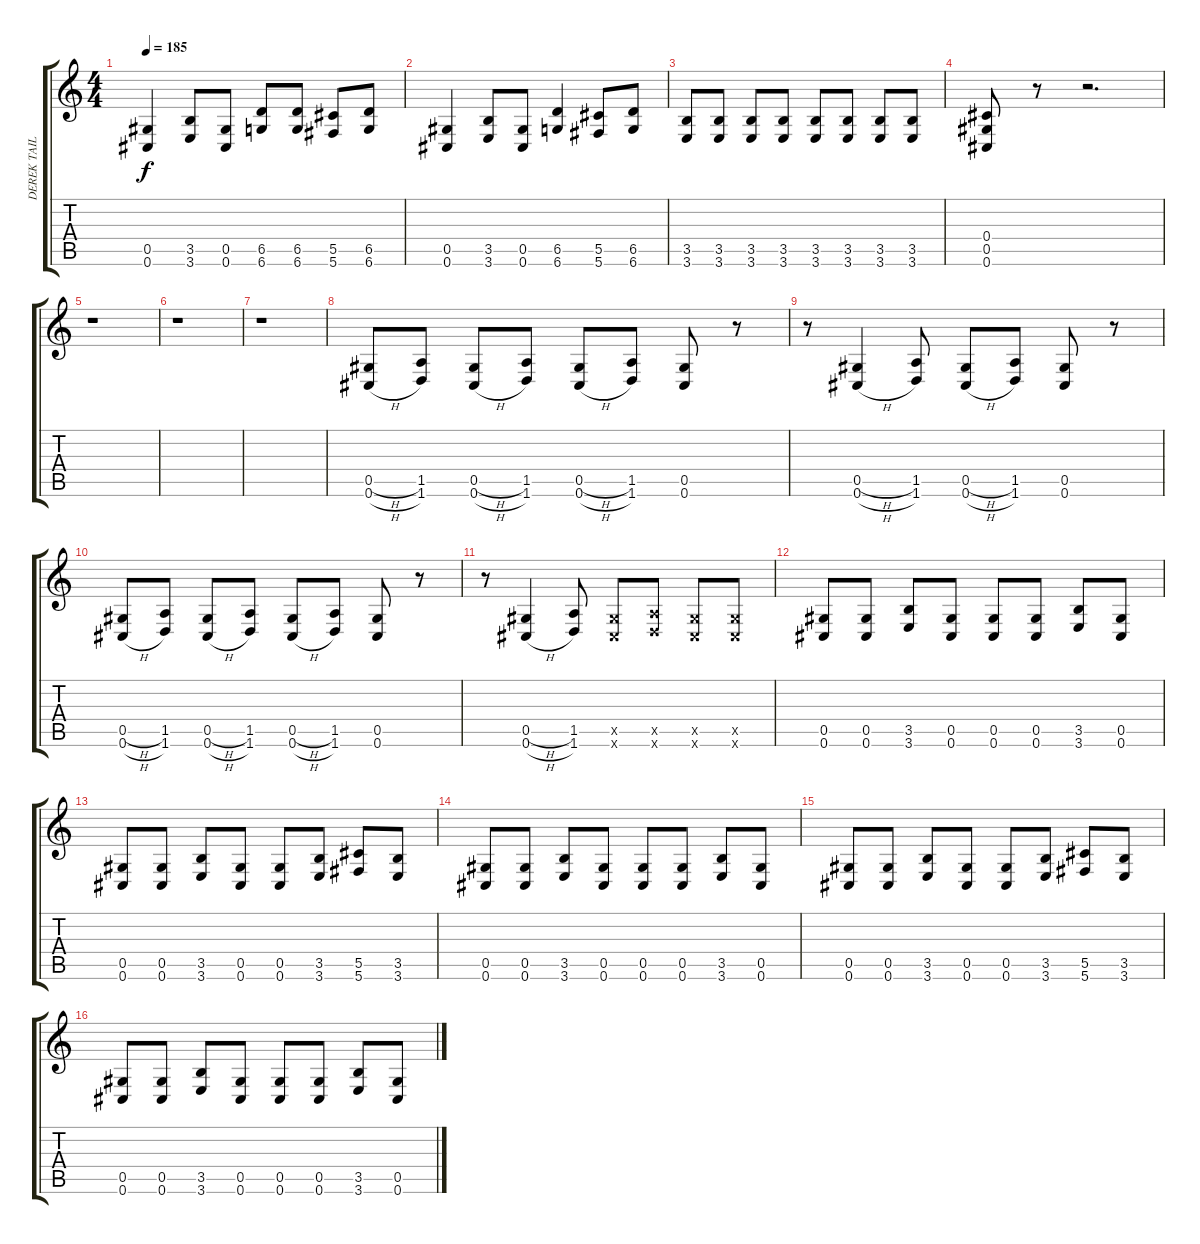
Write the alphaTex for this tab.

\track ("DEREK TAILER -  guitar " "DEREK TAIL") {instrument distortionguitar}
\staff {score tabs}
\tuning (Eb4 Bb3 Gb3 Db3 Ab2 Db2) {hide}
\ts (4 4)
\tempo 185
\clef g2
\ks c
(0.5 0.6).4{dy f} (3.5 3.6).8 (0.5 0.6).8 (6.5 6.6).8 (6.5 6.6).8 (5.5 5.6).8 (6.5 6.6).8 |
(0.5 0.6).4 (3.5 3.6).8 (0.5 0.6).8 (6.5 6.6).4 (5.5 5.6).8 (6.5 6.6).8 |
(3.5 3.6).8 (3.5 3.6).8 (3.5 3.6).8 (3.5 3.6).8 (3.5 3.6).8 (3.5 3.6).8 (3.5 3.6).8 (3.5 3.6).8 |
(0.4 0.5 0.6).8 r.8 r.2{d} |
r.1 |
r.1 |
r.1 |
(0.5{h} 0.6{h}).8 (1.5 1.6).8 (0.5{h} 0.6{h}).8 (1.5 1.6).8 (0.5{h} 0.6{h}).8 (1.5 1.6).8 (0.5 0.6).8 r.8 |
r.8 (0.5{h} 0.6{h}).4 (1.5 1.6).8 (0.5{h} 0.6{h}).8 (1.5 1.6).8 (0.5 0.6).8 r.8 |
(0.5{h} 0.6{h}).8 (1.5 1.6).8 (0.5{h} 0.6{h}).8 (1.5 1.6).8 (0.5{h} 0.6{h}).8 (1.5 1.6).8 (0.5 0.6).8 r.8 |
r.8 (0.5{h} 0.6{h}).4 (1.5 1.6).8 (0.5{x} 0.6{x}).8 (1.5{x} 1.6{x}).8 (0.5{x} 0.6{x}).8 (0.5{x} 0.6{x}).8 |
(0.5 0.6).8 (0.5 0.6).8 (3.5 3.6).8 (0.5 0.6).8 (0.5 0.6).8 (0.5 0.6).8 (3.5 3.6).8 (0.5 0.6).8 |
(0.5 0.6).8 (0.5 0.6).8 (3.5 3.6).8 (0.5 0.6).8 (0.5 0.6).8 (3.5 3.6).8 (5.5 5.6).8 (3.5 3.6).8 |
(0.5 0.6).8 (0.5 0.6).8 (3.5 3.6).8 (0.5 0.6).8 (0.5 0.6).8 (0.5 0.6).8 (3.5 3.6).8 (0.5 0.6).8 |
(0.5 0.6).8 (0.5 0.6).8 (3.5 3.6).8 (0.5 0.6).8 (0.5 0.6).8 (3.5 3.6).8 (5.5 5.6).8 (3.5 3.6).8 |
(0.5 0.6).8 (0.5 0.6).8 (3.5 3.6).8 (0.5 0.6).8 (0.5 0.6).8 (0.5 0.6).8 (3.5 3.6).8 (0.5 0.6).8
